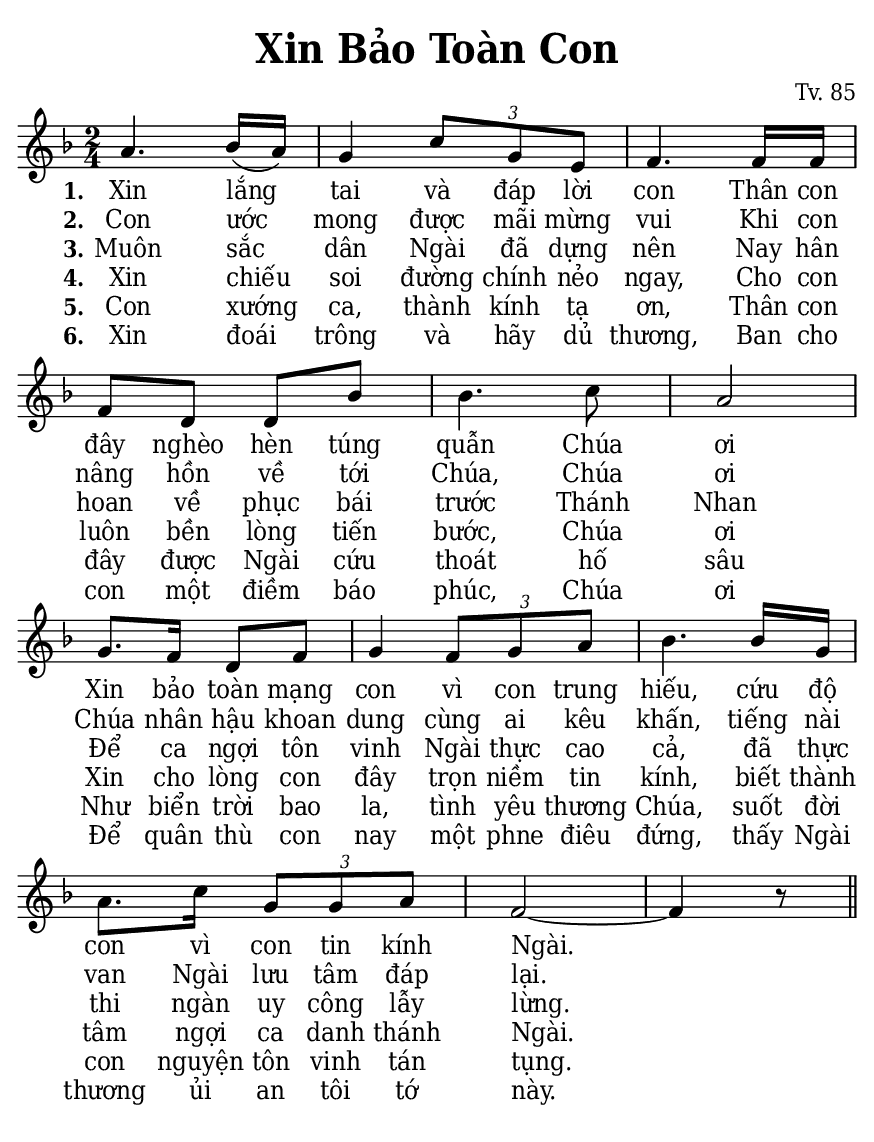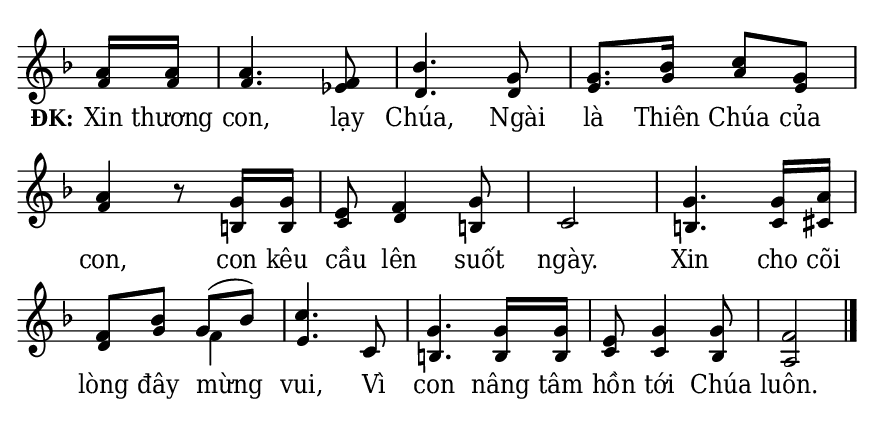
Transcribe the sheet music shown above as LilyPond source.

% Cài đặt chung\
\version "2.22.1"
\include "english.ly"

\header {
  title = \markup { \fontsize #1 "Xin Bảo Toàn Con" }
  composer = "Tv. 85"
  %arranger = "Lm. Kim Long"
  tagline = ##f
}

% Nhạc phiên khúc
nhacPhienKhucSop = \relative c'' {
  a4. bf16 (a) |
  g4 \tuplet 3/2 { c8 g e } |
  f4. f16 f |
  f8 d d bf' |
  bf4. c8 |
  a2 |
  g8. f16 d8 f |
  g4 \tuplet 3/2 { f8 g a } |
  bf4. bf16 g |
  a8. c16 \tuplet 3/2 { g8 g a } |
  f2 ~ |
  f4 r8 \bar "||" \break
  
  a16 a |
  a4. f8 |
  bf4. g8 |
  g8. bf16 c8 g |
  a4 r8 g16 g |
  e8 f4 g8 |
  c,2 |
  g'4. g16 a |
  f8 bf g (bf) |
  c4. c,8 |
  g'4. g16 g |
  e8 g4 g8 |
  f2 \bar "|."
}

nhacPhienKhucAlto = \relative c' {
  R2*11
  r4.
  f16 f |
  f4. ef8 |
  d4. d8 |
  e8. g16 a8 e |
  f4r8 b,!16 b |
  c8 d4 b!8 |
  c2 |
  b!4. c16 cs |
  d8 g f4 |
  e4. c8 |
  b!4. b16 b |
  c8 c4 bf8 |
  a2
}

% Lời phiên khúc
loiPhienKhucSop = \lyrics {
  <<
    {
      \set stanza = "1."
      Xin lắng tai và đáp lời con
      Thân con đây nghèo hèn túng quẫn Chúa ơi
      Xin bảo toàn mạng con vì con trung hiếu,
      cứu độ con vì con tin kính Ngài.
    }
    \new Lyrics {
	    \set associatedVoice = "beSop"
	    \set stanza = "2."
	    Con ước mong được mãi mừng vui
	    Khi con nâng hồn về tới Chúa,
	    Chúa ơi
	    Chúa nhân hậu khoan dung cùng ai kêu khấn,
	    tiếng nài van Ngài lưu tâm đáp lại.
    }
    \new Lyrics {
	    \set associatedVoice = "beSop"
	    \set stanza = "3."
	    Muôn sắc dân Ngài đã dựng nên
	    Nay hân hoan về phục bái trước Thánh Nhan
	    Để ca ngợi tôn vinh Ngài thực cao cả,
	    đã thực thi ngàn uy công lẫy lừng.
    }
    \new Lyrics {
	    \set associatedVoice = "beSop"
	    \set stanza = "4."
	    Xin chiếu soi đường chính nẻo ngay,
	    Cho con luôn bền lòng tiến bước, Chúa ơi
	    Xin cho lòng con đây trọn niềm tin kính,
	    biết thành tâm ngợi ca danh thánh Ngài.
    }
    \new Lyrics {
	    \set associatedVoice = "beSop"
	    \set stanza = "5."
	    Con xướng ca, thành kính tạ ơn,
	    Thân con đây được Ngài cứu thoát hố sâu
	    Như biển trời bao la, tình yêu thương Chúa,
	    suốt đời con nguyện tôn vinh tán tụng.
    }
    \new Lyrics {
	    \set associatedVoice = "beSop"
	    \set stanza = "6."
	    Xin đoái trông và hãy dủ thương,
	    Ban cho con một điềm báo phúc, Chúa ơi
	    Để quân thù con nay một phne điêu đứng,
	    thấy Ngài thương ủi an tôi tớ này.
    }
  >>
  \set stanza = "ĐK:"
  Xin thương con, lạy Chúa,
  Ngài là Thiên Chúa của con,
  con kêu cầu lên suốt ngày.
  Xin cho cõi lòng đây mừng vui,
  Vì con nâng tâm hồn tới Chúa luôn.
}

% Dàn trang
\paper {
  #(set-paper-size "a5")
  top-margin = 3\mm
  bottom-margin = 3\mm
  left-margin = 3\mm
  right-margin = 3\mm
  indent = #0
  #(define fonts
	 (make-pango-font-tree "Deja Vu Serif Condensed"
	 		       "Deja Vu Serif Condensed"
			       "Deja Vu Serif Condensed"
			       (/ 20 20)))
  print-page-number = ##f
  ragged-bottom = ##t
}

TongNhip = {
  \key f \major \time 2/4
  \set Timing.beamExceptions = #'()
  \set Timing.baseMoment = #(ly:make-moment 1/4)
}

% Đổi kích thước nốt cho bè phụ
notBePhu =
#(define-music-function (font-size music) (number? ly:music?)
   (for-some-music
     (lambda (m)
       (if (music-is-of-type? m 'rhythmic-event)
           (begin
             (set! (ly:music-property m 'tweaks)
                   (cons `(font-size . ,font-size)
                         (ly:music-property m 'tweaks)))
             #t)
           #f))
     music)
   music)

\score {
  \new ChoirStaff <<
    \new Staff \with {
        \consists "Merge_rests_engraver"
        printPartCombineTexts = ##f
      }
      <<
      \new Voice \TongNhip \partCombine 
        \nhacPhienKhucSop
        \notBePhu -1 { \nhacPhienKhucAlto }
      \new NullVoice = beSop \nhacPhienKhucSop
      \new Lyrics \lyricsto beSop \loiPhienKhucSop
      >>
  >>
  \layout {
    %\override Staff.TimeSignature.transparent = ##t
    \override Lyrics.LyricSpace.minimum-distance = #0.8
    \override Score.BarNumber.break-visibility = ##(#f #f #f)
    \override Score.SpacingSpanner.uniform-stretching = ##t
  } 
}
